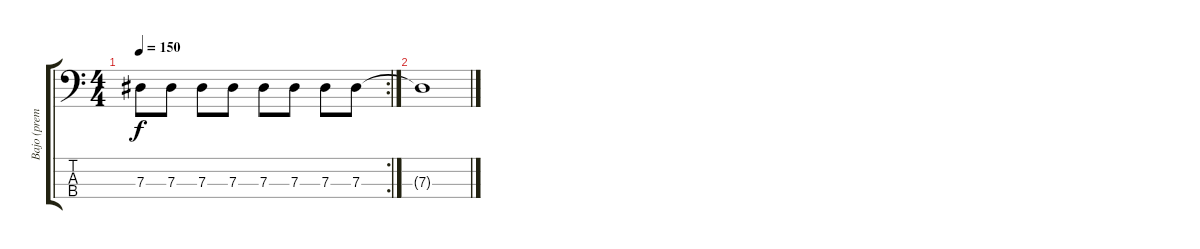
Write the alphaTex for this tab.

\track ("Bajo (premio)" "Bajo (prem") {instrument electricbasspick}
\staff {score tabs}
\tuning (Gb2 Db2 Ab1 Eb1) {hide}
\rc 2
\ts (4 4)
\tempo 150
\clef f4
\ks c
7.3.8{dy f} 7.3.8 7.3.8 7.3.8 7.3.8 7.3.8 7.3.8 7.3.8 |
7.3{t}.1
